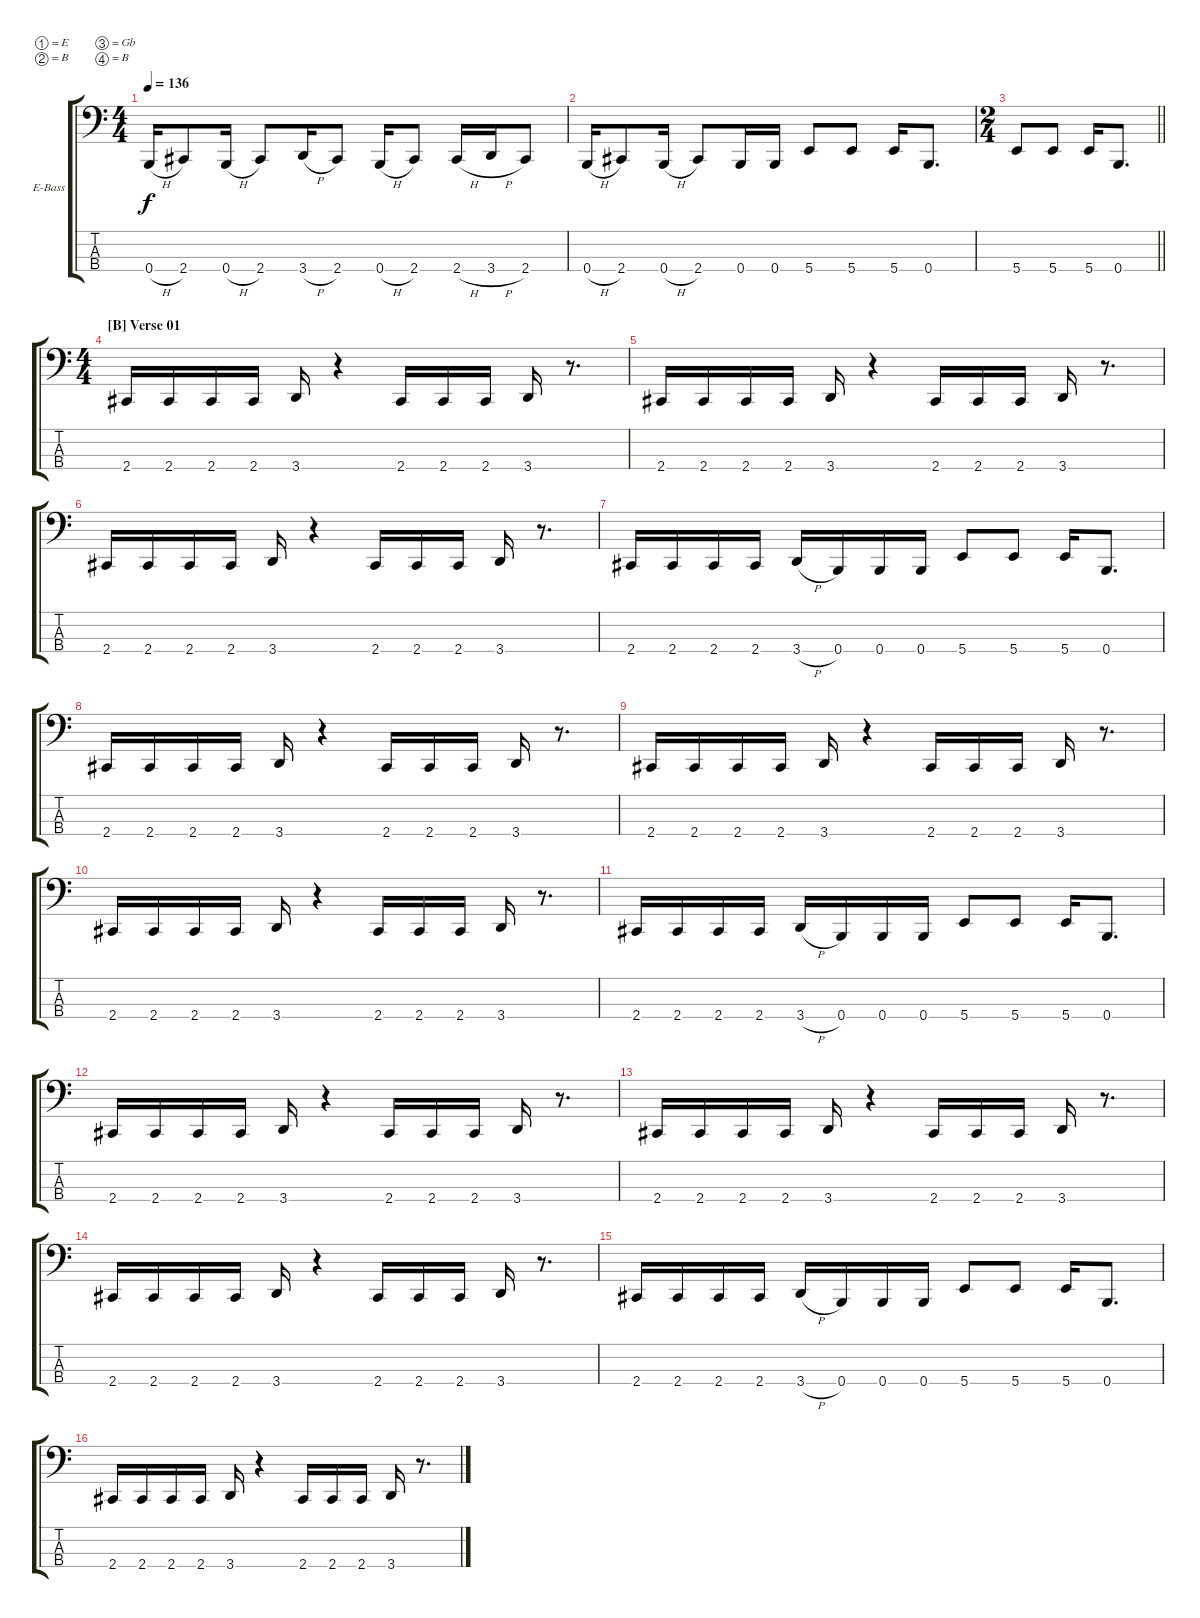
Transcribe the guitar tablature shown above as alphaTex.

\bracketExtendMode groupsimilarinstruments
\firstSystemTrackNameOrientation horizontal
\otherSystemsTrackNameOrientation horizontal
\track ("Bass" "E-Bass") {instrument electricbassfinger}
\staff {score tabs}
\tuning (E2 B1 Gb1 B0)
\ts (4 4)
\tempo 136
\clef f4
\ks c
0.4{h}.16{dy f} 2.4.8 0.4{h}.16 2.4.8 3.4{h}.16 2.4.8 0.4{h}.16 2.4.8 2.4{h}.16 3.4{h}.16 2.4.8 |
0.4{h}.16 2.4.8 0.4{h}.16 2.4.8 0.4.16 0.4.16 5.4.8 5.4.8 5.4.16 0.4.8{d} |
\ts (2 4)
\beaming (8 2 2)
\barLineRight lightlight
5.4.8 5.4.8 5.4.16 0.4.8{d} |
\ts (4 4)
\beaming (8 2 2 2 2)
\section ("B" "Verse 01")
2.4.16 2.4.16 2.4.16 2.4.16 3.4.16 r.4 2.4.16 2.4.16 2.4.16 3.4.16 r.8{d} |
2.4.16 2.4.16 2.4.16 2.4.16 3.4.16 r.4 2.4.16 2.4.16 2.4.16 3.4.16 r.8{d} |
2.4.16 2.4.16 2.4.16 2.4.16 3.4.16 r.4 2.4.16 2.4.16 2.4.16 3.4.16 r.8{d} |
2.4.16 2.4.16 2.4.16 2.4.16 3.4{h}.16 0.4.16 0.4.16 0.4.16 5.4.8 5.4.8 5.4.16 0.4.8{d} |
2.4.16 2.4.16 2.4.16 2.4.16 3.4.16 r.4 2.4.16 2.4.16 2.4.16 3.4.16 r.8{d} |
2.4.16 2.4.16 2.4.16 2.4.16 3.4.16 r.4 2.4.16 2.4.16 2.4.16 3.4.16 r.8{d} |
2.4.16 2.4.16 2.4.16 2.4.16 3.4.16 r.4 2.4.16 2.4.16 2.4.16 3.4.16 r.8{d} |
2.4.16 2.4.16 2.4.16 2.4.16 3.4{h}.16 0.4.16 0.4.16 0.4.16 5.4.8 5.4.8 5.4.16 0.4.8{d} |
2.4.16 2.4.16 2.4.16 2.4.16 3.4.16 r.4 2.4.16 2.4.16 2.4.16 3.4.16 r.8{d} |
2.4.16 2.4.16 2.4.16 2.4.16 3.4.16 r.4 2.4.16 2.4.16 2.4.16 3.4.16 r.8{d} |
2.4.16 2.4.16 2.4.16 2.4.16 3.4.16 r.4 2.4.16 2.4.16 2.4.16 3.4.16 r.8{d} |
2.4.16 2.4.16 2.4.16 2.4.16 3.4{h}.16 0.4.16 0.4.16 0.4.16 5.4.8 5.4.8 5.4.16 0.4.8{d} |
2.4.16 2.4.16 2.4.16 2.4.16 3.4.16 r.4 2.4.16 2.4.16 2.4.16 3.4.16 r.8{d}
